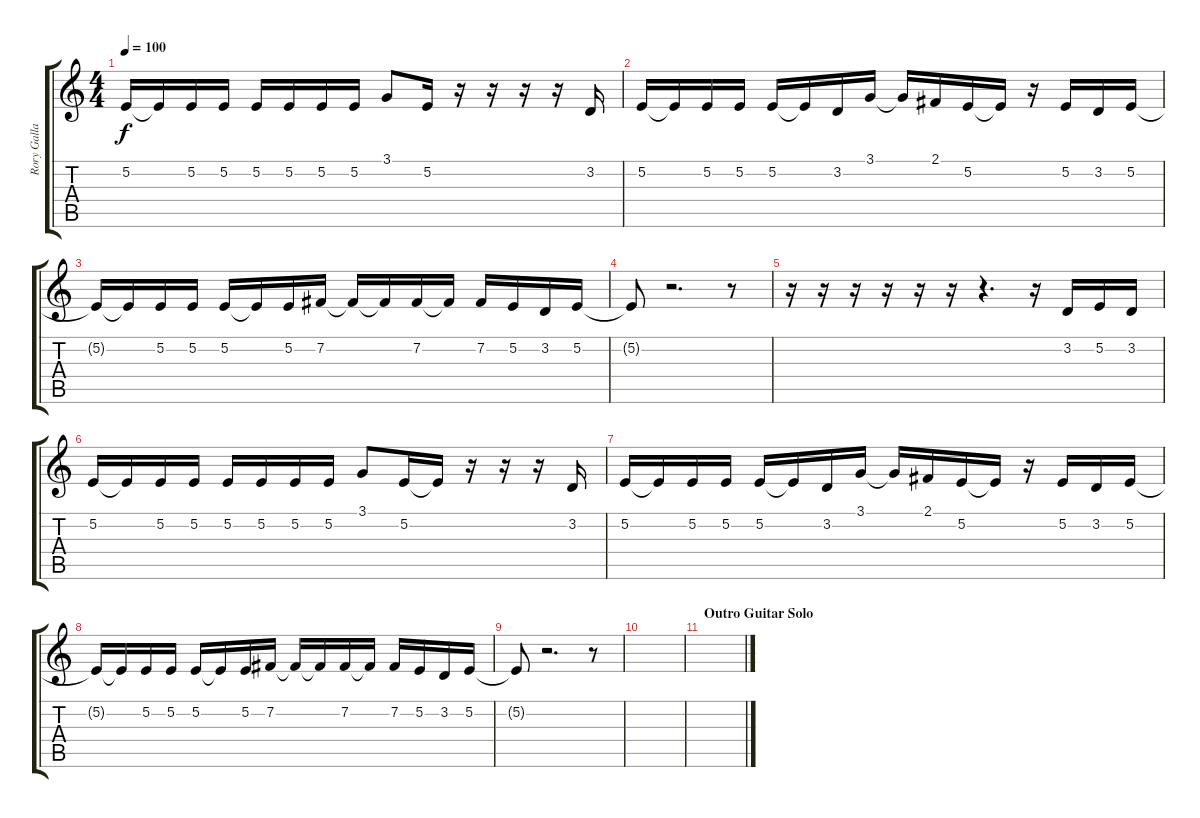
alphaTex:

\track ("Rory Gallagher Vocals" "Rory Galla") {instrument altosax}
\staff {score tabs}
\tuning (E4 B3 G3 D3 A2 E2) {hide}
\ts (4 4)
\tempo 100
\clef g2
\ks c
5.2.16{dy f} 5.2{t}.16 5.2.16 5.2.16 5.2.16 5.2.16 5.2.16 5.2.16 3.1.8 5.2.16 r.16 r.16 r.16 r.16 3.2.16 |
5.2.16 5.2{t}.16 5.2.16 5.2.16 5.2.16 5.2{t}.16 3.2.16 3.1.16 3.1{t}.16 2.1.16 5.2.16 5.2{t}.16 r.16 5.2.16 3.2.16 5.2.16 |
5.2{t}.16 5.2{t}.16 5.2.16 5.2.16 5.2.16 5.2{t}.16 5.2.16 7.2.16 7.2{t}.16 7.2{t}.16 7.2.16 7.2{t}.16 7.2.16 5.2.16 3.2.16 5.2.16 |
5.2{t}.8 r.2{d} r.8 |
r.16 r.16 r.16 r.16 r.16 r.16 r.4{d} r.16 3.2.16 5.2.16 3.2.16 |
5.2.16 5.2{t}.16 5.2.16 5.2.16 5.2.16 5.2.16 5.2.16 5.2.16 3.1.8 5.2.16 5.2{t}.16 r.16 r.16 r.16 3.2.16 |
5.2.16 5.2{t}.16 5.2.16 5.2.16 5.2.16 5.2{t}.16 3.2.16 3.1.16 3.1{t}.16 2.1.16 5.2.16 5.2{t}.16 r.16 5.2.16 3.2.16 5.2.16 |
5.2{t}.16 5.2{t}.16 5.2.16 5.2.16 5.2.16 5.2{t}.16 5.2.16 7.2.16 7.2{t}.16 7.2{t}.16 7.2.16 7.2{t}.16 7.2.16 5.2.16 3.2.16 5.2.16 |
5.2{t}.8 r.2{d} r.8 |
|
\section ("" "Outro Guitar Solo")
